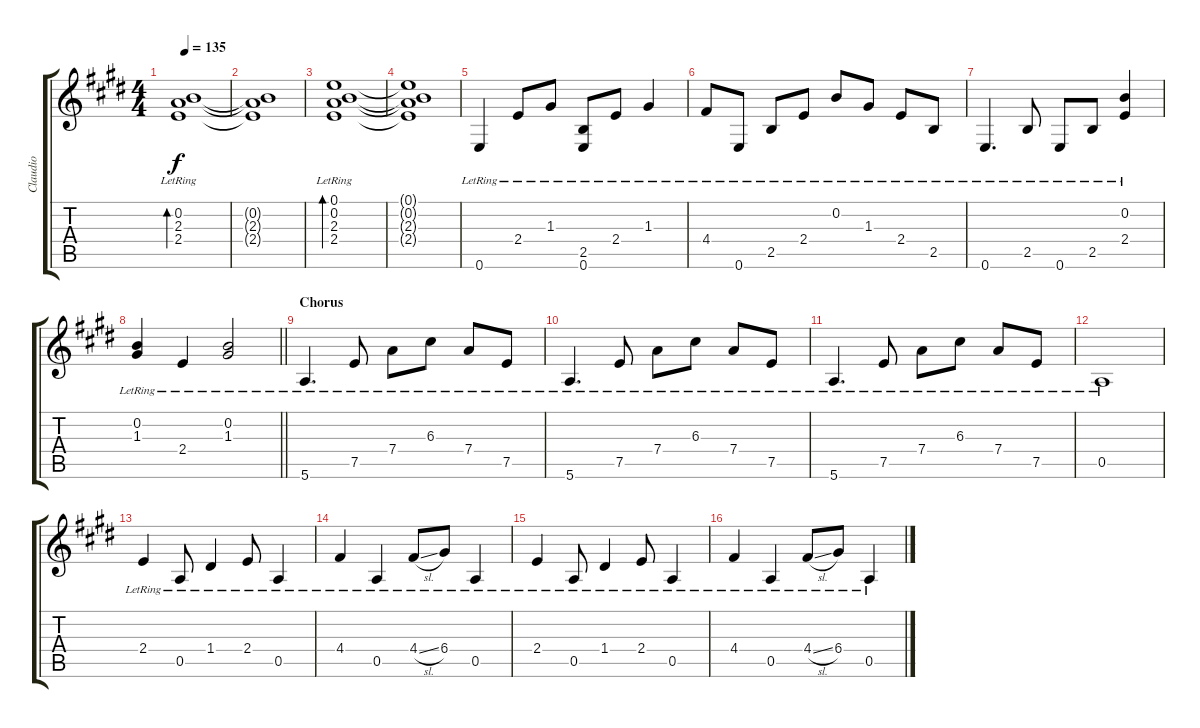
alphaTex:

\track ("Claudio" "Claudio") {instrument acousticguitarsteel}
\staff {score tabs}
\tuning (E4 B3 G3 D3 A2 E2) {hide}
\ts (4 4)
\tempo 135
\clef g2
\ks c#minor
(0.2{lr} 2.3{lr} 2.4{lr}).1{bd 60 dy f} |
(0.2{t} 2.3{t} 2.4{t}).1 |
(0.1{lr} 0.2{lr} 2.3{lr} 2.4{lr}).1{bd 60} |
(0.1{t} 0.2{t} 2.3{t} 2.4{t}).1 |
0.6{lr}.4 2.4{lr}.8 1.3{lr}.8 (2.5{lr} 0.6{lr}).8 2.4{lr}.8 1.3{lr}.4 |
4.4{lr}.8 0.6{lr}.8 2.5{lr}.8 2.4{lr}.8 0.2{lr}.8 1.3{lr}.8 2.4{lr}.8 2.5{lr}.8 |
0.6{lr}.4{d} 2.5{lr}.8 0.6{lr}.8 2.5{lr}.8 (0.2{lr} 2.4{lr}).4 |
\barLineRight lightlight
(0.2{lr} 1.3{lr}).4 2.4{lr}.4 (0.2{lr} 1.3{lr}).2 |
\section ("" "Chorus")
5.6{lr}.4{d} 7.5{lr}.8 7.4{lr}.8 6.3{lr}.8 7.4{lr}.8 7.5{lr}.8 |
5.6{lr}.4{d} 7.5{lr}.8 7.4{lr}.8 6.3{lr}.8 7.4{lr}.8 7.5{lr}.8 |
5.6{lr}.4{d} 7.5{lr}.8 7.4{lr}.8 6.3{lr}.8 7.4{lr}.8 7.5{lr}.8 |
0.5{lr}.1 |
2.4{lr}.4 0.5{lr}.8 1.4{lr}.4 2.4{lr}.8 0.5{lr}.4 |
4.4{lr}.4 0.5{lr}.4 4.4{sl lr}.8 6.4{lr}.8 0.5{lr}.4 |
2.4{lr}.4 0.5{lr}.8 1.4{lr}.4 2.4{lr}.8 0.5{lr}.4 |
4.4{lr}.4 0.5{lr}.4 4.4{sl lr}.8 6.4{lr}.8 0.5{lr}.4
